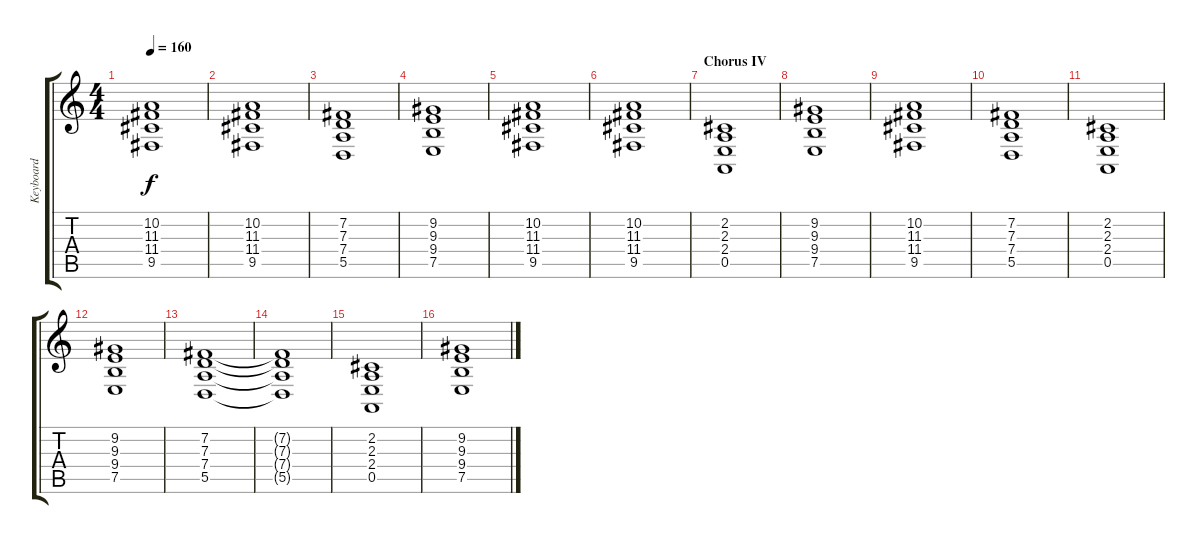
\track ("Keyboard" "Keyboard") {instrument reedorgan}
\staff {score tabs}
\tuning (E4 B3 G3 D3 A2 E2) {hide}
\ts (4 4)
\tempo 160
\clef g2
\ks c
(10.2 11.3 11.4 9.5).1{dy f} |
(10.2 11.3 11.4 9.5).1 |
(7.2 7.3 7.4 5.5).1 |
(9.2 9.3 9.4 7.5).1 |
(10.2 11.3 11.4 9.5).1 |
(10.2 11.3 11.4 9.5).1 |
\section ("" "Chorus IV")
(2.2 2.3 2.4 0.5).1{volume 10 instrument stringensemble1} |
(9.2 9.3 9.4 7.5).1 |
(10.2 11.3 11.4 9.5).1 |
(7.2 7.3 7.4 5.5).1 |
(2.2 2.3 2.4 0.5).1 |
(9.2 9.3 9.4 7.5).1 |
(7.2 7.3 7.4 5.5).1 |
(7.2{t} 7.3{t} 7.4{t} 5.5{t}).1 |
(2.2 2.3 2.4 0.5).1{volume 10 instrument stringensemble1} |
(9.2 9.3 9.4 7.5).1
